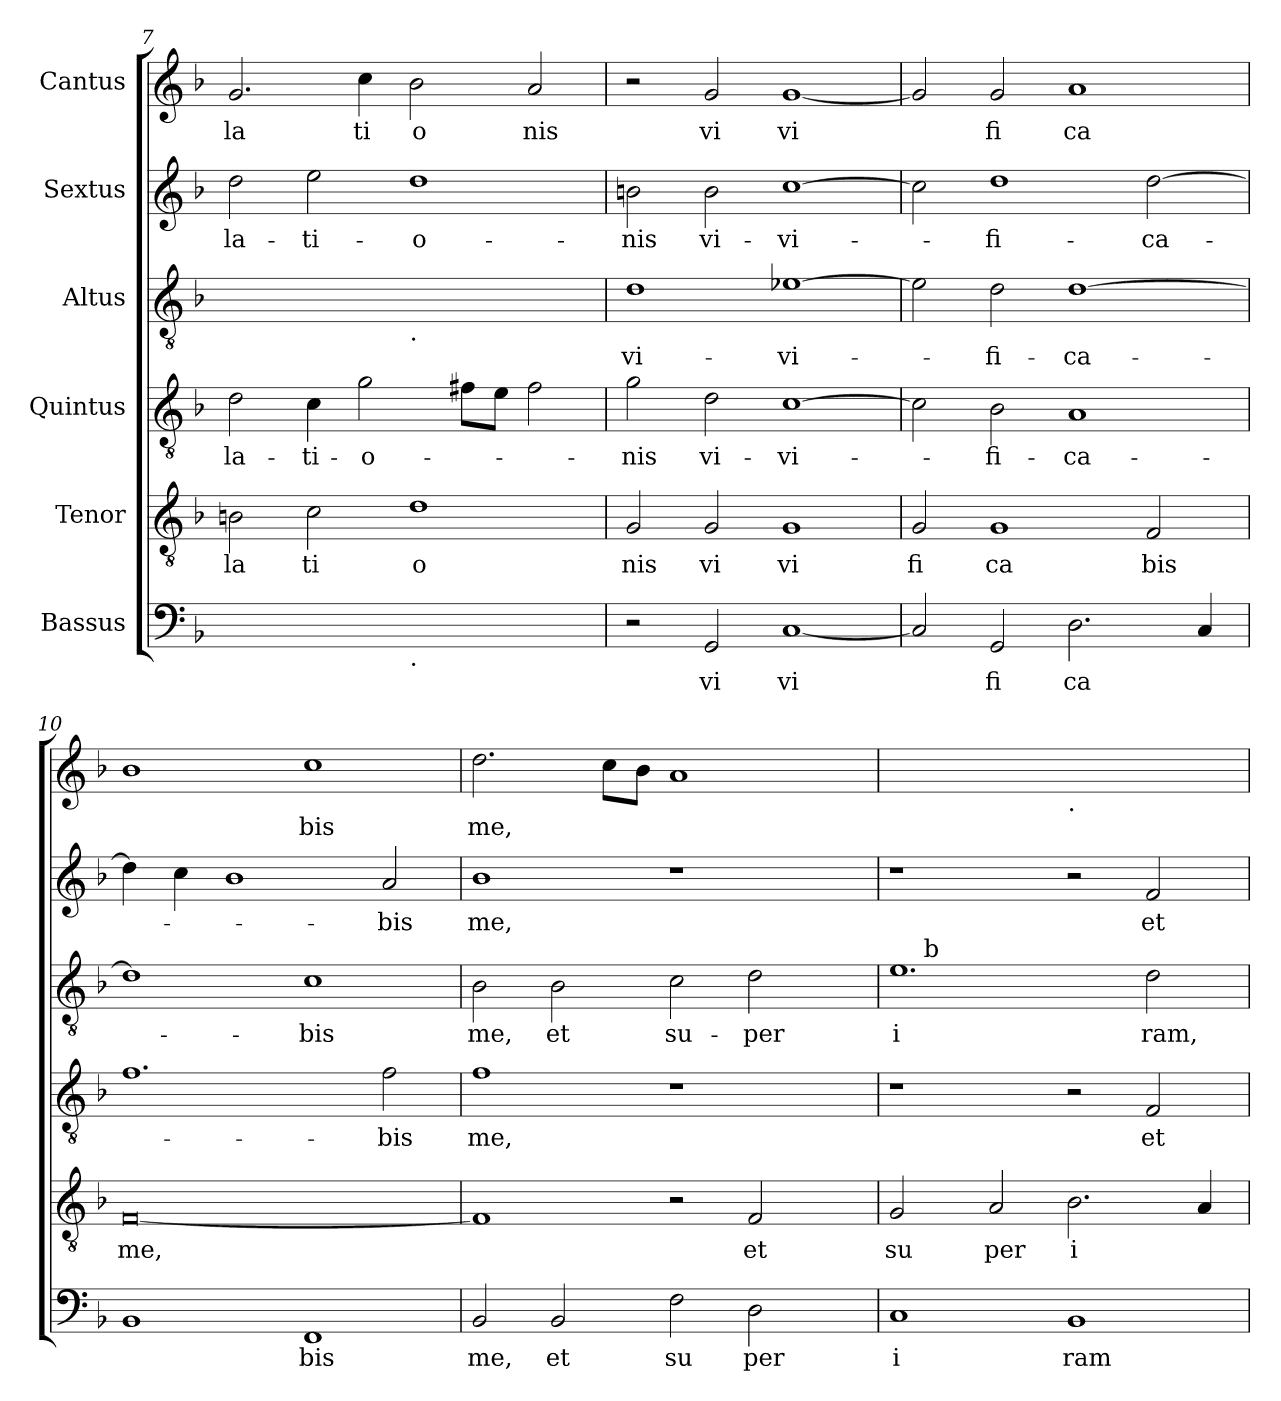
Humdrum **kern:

**kern	**text	**kern	**text	**kern	**text	**kern	**text	**kern	**text	**kern	**text
*part6	*part6	*part5	*part5	*part4	*part4	*part3	*part3	*part2	*part2	*part1	*part1
*staff6	*staff6	*staff5	*staff5	*staff4	*staff4	*staff3	*staff3	*staff2	*staff2	*staff1	*staff1
*I"Bassus	*	*I"Tenor	*	*I"Quintus	*	*I"Altus	*	*I"Sextus	*	*I"Cantus	*
*clefF4	*	*clefGv2	*	*clefGv2	*	*clefGv2	*	*clefG2	*	*clefG2	*
*k[b-]	*	*k[b-]	*	*k[b-]	*	*k[b-]	*	*k[b-]	*	*k[b-]	*
*F:	*	*F:	*	*F:	*	*F:	*	*F:	*	*F:	*
=7	=7	=7	=7	=7	=7	=7	=7	=7	=7	=7	=7
!	!	!	!LO:LY:b	!	!LO:LY:b	!	!	!	!LO:LY:b	!	!LO:LY:b
1ryy	.	2Bn\	la	2d\	-la-	1ryy	.	2dd\	-la-	2.g/	la
!	!	!	!LO:LY:b	!	!LO:LY:b	!	!	!	!LO:LY:b	!	!
.	.	2c\	ti	4c\	-ti-	.	.	2ee\	-ti-	.	.
!	!	!	!	!	!LO:LY:b	!	!	!	!	!	!LO:LY:b
.	.	.	.	2g\	-o-	.	.	.	.	4cc\	ti
!	!	!	!	!	!	!LO:TX:b:t=.	!	!	!	!	!
!LO:TX:b:t=.	!	!	!	!	!	!	!	!	!	!	!
!	!	!	!LO:LY:b	!	!	!	!	!	!LO:LY:b	!	!LO:LY:b
1ryy	.	1d	o	.	.	1ryy	.	1dd	-o-	2b-\	o
.	.	.	.	8f#X\L	.	.	.	.	.	.	.
.	.	.	.	8e\J	.	.	.	.	.	.	.
!	!	!	!	!	!	!	!	!	!	!	!LO:LY:b
.	.	.	.	2f#\	.	.	.	.	.	2a/	nis
=8	=8	=8	=8	=8	=8	=8	=8	=8	=8	=8	=8
!	!	!	!LO:LY:b	!	!LO:LY:b	!	!LO:LY:b	!	!LO:LY:b	!	!
2r	.	2G/	nis	2g\	-nis	1d	vi-	2bn\	-nis	2r	.
!	!LO:LY:b	!	!LO:LY:b	!	!LO:LY:b	!	!	!	!LO:LY:b	!	!LO:LY:b
2GG/	vi	2G/	vi	2d\	vi-	.	.	2b\	vi-	2g/	vi
!	!LO:LY:b	!	!LO:LY:b	!	!LO:LY:b	!	!LO:LY:b	!	!LO:LY:b	!	!LO:LY:b
[<1C	vi	1G	vi	[>1c	-vi-	[>1e-X	-vi-	[>1cc	-vi-	[<1g	vi
=9	=9	=9	=9	=9	=9	=9	=9	=9	=9	=9	=9
!	!	!	!LO:LY:b	!	!	!	!	!	!	!	!
2C/]	.	2G/	fi	2c\]	.	2e-\]	.	2cc\]	.	2g/]	.
!	!LO:LY:b	!	!LO:LY:b	!	!LO:LY:b	!	!LO:LY:b	!	!LO:LY:b	!	!LO:LY:b
2GG/	fi	1G	ca	2B-\	-fi-	2d\	-fi-	1dd	-fi-	2g/	fi
!	!LO:LY:b	!	!	!	!LO:LY:b	!	!LO:LY:b	!	!	!	!LO:LY:b
2.D\	ca	.	.	1A	-ca-	[>1d	-ca-	.	.	1a	ca
!	!	!	!LO:LY:b	!	!	!	!	!	!LO:LY:b	!	!
.	.	2F/	bis	.	.	.	.	[>2dd\	-ca-	.	.
4C/	.	.	.	.	.	.	.	.	.	.	.
=10	=10	=10	=10	=10	=10	=10	=10	=10	=10	=10	=10
!	!	!	!LO:LY:b	!	!	!	!	!	!	!	!
1BB-	.	[<0F	me,	1.f	.	1d]	.	4dd\]	.	1b-	.
.	.	.	.	.	.	.	.	4cc\	.	.	.
.	.	.	.	.	.	.	.	1b-	.	.	.
!	!LO:LY:b	!	!	!	!	!	!LO:LY:b	!	!	!	!LO:LY:b
1FF	bis	.	.	.	.	1c	-bis	.	.	1cc	bis
!	!	!	!	!	!LO:LY:b	!	!	!	!LO:LY:b	!	!
.	.	.	.	2f\	-bis	.	.	2a/	-bis	.	.
=11	=11	=11	=11	=11	=11	=11	=11	=11	=11	=11	=11
!	!LO:LY:b	!	!	!	!LO:LY:b	!	!LO:LY:b	!	!LO:LY:b	!	!LO:LY:b
2BB-/	me,	1F]	.	1f	me,	2B-\	me,	1b-	me,	2.dd\	me,
!	!LO:LY:b	!	!	!	!	!	!LO:LY:b	!	!	!	!
2BB-/	et	.	.	.	.	2B-\	et	.	.	.	.
.	.	.	.	.	.	.	.	.	.	8cc\L	.
.	.	.	.	.	.	.	.	.	.	8b-\J	.
!	!LO:LY:b	!	!	!	!	!	!LO:LY:b	!	!	!	!
2F\	su	2r	.	1r	.	2c\	su-	1r	.	1a	.
!	!LO:LY:b	!	!LO:LY:b	!	!	!	!LO:LY:b	!	!	!	!
2D\	per	2F/	et	.	.	2d\	-per	.	.	.	.
4ryy	.	4ryy	.	4ryy	.	4ryy	.	4ryy	.	4ryy	.
!!LO:PB:g=z
=12	=12	=12	=12	=12	=12	=12	=12	=12	=12	=12	=12
!	!LO:LY:b	!	!LO:LY:b	!	!	!	!LO:LY:b	!	!	!	!
*	*	*	*	*	*	*^	*	*	*	*	*
1C	i	2G/	su	1r	.	1.e	8ryy	i	1r	.	1ryy	.
!	!	!	!	!	!	!	!LO:TX:a:t=b	!	!	!	!	!
.	.	.	.	.	.	.	1...ryy	.	.	.	.	.
!	!	!	!LO:LY:b	!	!	!	!	!	!	!	!	!
.	.	2A/	per	.	.	.	.	.	.	.	.	.
!	!	!	!	!	!	!	!	!	!	!	!LO:TX:b:t=.	!
!	!LO:LY:b	!	!LO:LY:b	!	!	!	!	!	!	!	!	!
1BB-	ram	2.B-\	i	2r	.	.	.	.	2r	.	1ryy	.
!	!	!	!	!	!LO:LY:b	!	!	!LO:LY:b	!	!LO:LY:b	!	!
.	.	.	.	2F/	et	2d\	.	ram,	2f/	et	.	.
.	.	4A/	.	.	.	.	.	.	.	.	.	.
*	*	*	*	*	*	*v	*v	*	*	*	*	*
=	=	=	=	=	=	=	=	=	=	=	=
*-	*-	*-	*-	*-	*-	*-	*-	*-	*-	*-	*-
